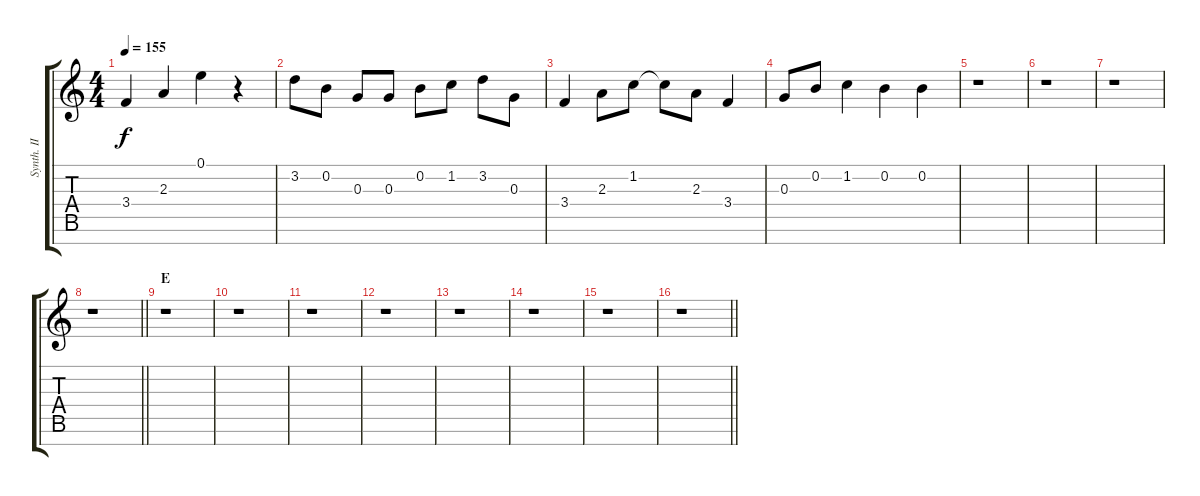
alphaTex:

\track ("Synth. II" "Synth. II") {instrument fx4atmosphere}
\staff {score tabs}
\tuning (E5 B4 G4 D4 A3 E3 B2) {hide}
\ts (4 4)
\tempo 155
\clef g2
\ks c
3.4.4{dy f} 2.3.4 0.1.4 r.4 |
3.2.8 0.2.8 0.3.8 0.3.8 0.2.8 1.2.8 3.2.8 0.3.8 |
3.4.4 2.3.8 1.2.8 1.2{t}.8 2.3.8 3.4.4 |
0.3.8 0.2.8 1.2.4 0.2.4 0.2.4 |
r.1 |
r.1 |
r.1 |
\barLineRight lightlight
r.1 |
\section ("" "E")
r.1 |
r.1 |
r.1 |
r.1 |
r.1 |
r.1 |
r.1 |
\barLineRight lightlight
r.1
